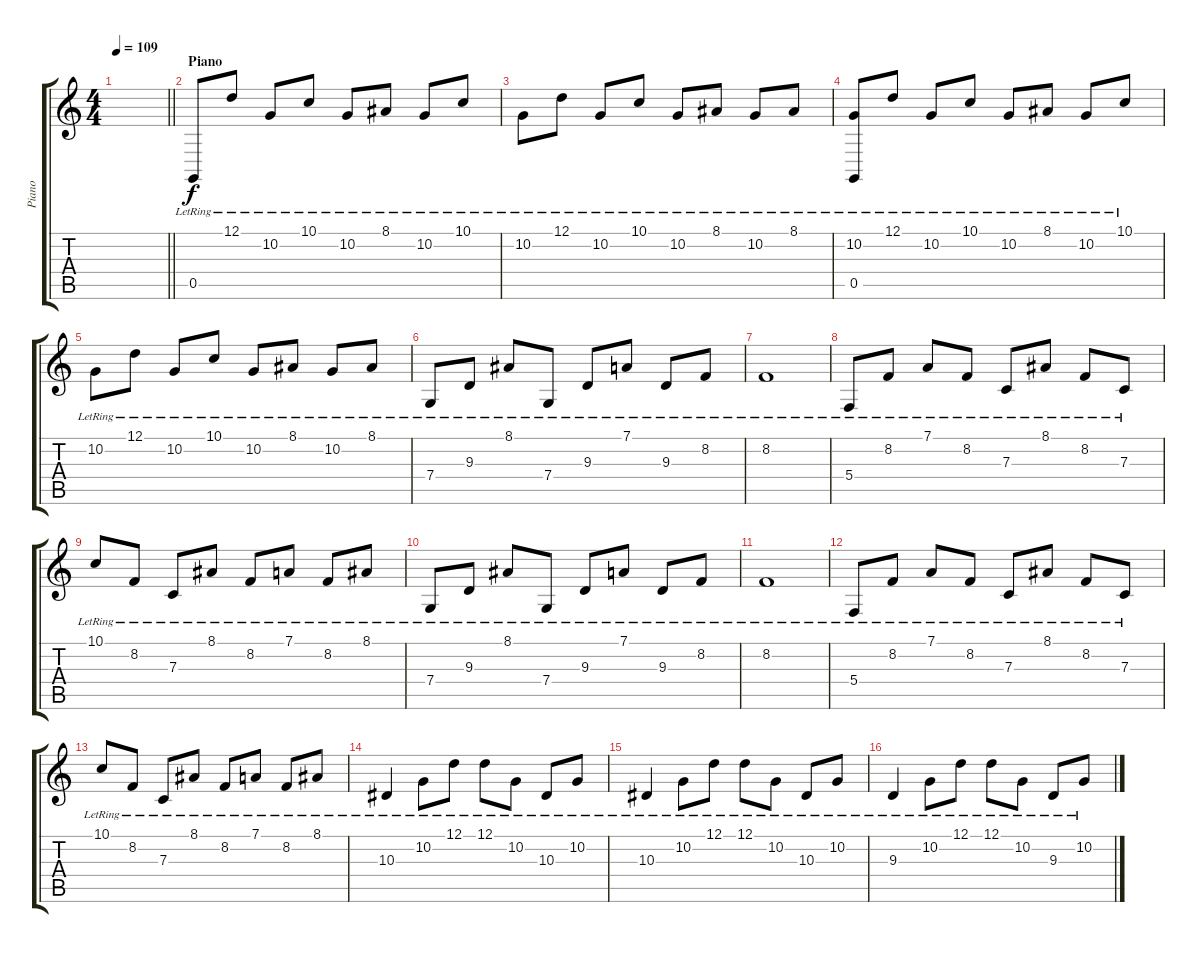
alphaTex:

\track ("Piano" "Piano") {instrument acousticgrandpiano}
\staff {score tabs}
\tuning (D4 A3 F3 C3 G2 D2) {hide}
\ts (4 4)
\tempo 109
\clef g2
\barLineRight lightlight
\ks c
|
\section ("" "Piano")
0.5{lr}.8 12.1{lr}.8 10.2{lr}.8 10.1{lr}.8 10.2{lr}.8 8.1{lr}.8 10.2{lr}.8 10.1{lr}.8 |
10.2{lr}.8 12.1{lr}.8 10.2{lr}.8 10.1{lr}.8 10.2{lr}.8 8.1{lr}.8 10.2{lr}.8 8.1{lr}.8 |
(10.2{lr} 0.5{lr}).8 12.1{lr}.8 10.2{lr}.8 10.1{lr}.8 10.2{lr}.8 8.1{lr}.8 10.2{lr}.8 10.1{lr}.8 |
10.2{lr}.8 12.1{lr}.8 10.2{lr}.8 10.1{lr}.8 10.2{lr}.8 8.1{lr}.8 10.2{lr}.8 8.1{lr}.8 |
7.4{lr}.8 9.3{lr}.8 8.1{lr}.8 7.4{lr}.8 9.3{lr}.8 7.1{lr}.8 9.3{lr}.8 8.2{lr}.8 |
8.2{lr}.1 |
5.4{lr}.8 8.2{lr}.8 7.1{lr}.8 8.2{lr}.8 7.3{lr}.8 8.1{lr}.8 8.2{lr}.8 7.3{lr}.8 |
10.1{lr}.8 8.2{lr}.8 7.3{lr}.8 8.1{lr}.8 8.2{lr}.8 7.1{lr}.8 8.2{lr}.8 8.1{lr}.8 |
7.4{lr}.8 9.3{lr}.8 8.1{lr}.8 7.4{lr}.8 9.3{lr}.8 7.1{lr}.8 9.3{lr}.8 8.2{lr}.8 |
8.2{lr}.1 |
5.4{lr}.8 8.2{lr}.8 7.1{lr}.8 8.2{lr}.8 7.3{lr}.8 8.1{lr}.8 8.2{lr}.8 7.3{lr}.8 |
10.1{lr}.8 8.2{lr}.8 7.3{lr}.8 8.1{lr}.8 8.2{lr}.8 7.1{lr}.8 8.2{lr}.8 8.1{lr}.8 |
10.3{lr}.4 10.2{lr}.8 12.1{lr}.8 12.1{lr}.8 10.2{lr}.8 10.3{lr}.8 10.2{lr}.8 |
10.3{lr}.4 10.2{lr}.8 12.1{lr}.8 12.1{lr}.8 10.2{lr}.8 10.3{lr}.8 10.2{lr}.8 |
9.3{lr}.4 10.2{lr}.8 12.1{lr}.8 12.1{lr}.8 10.2{lr}.8 9.3{lr}.8 10.2{lr}.8
